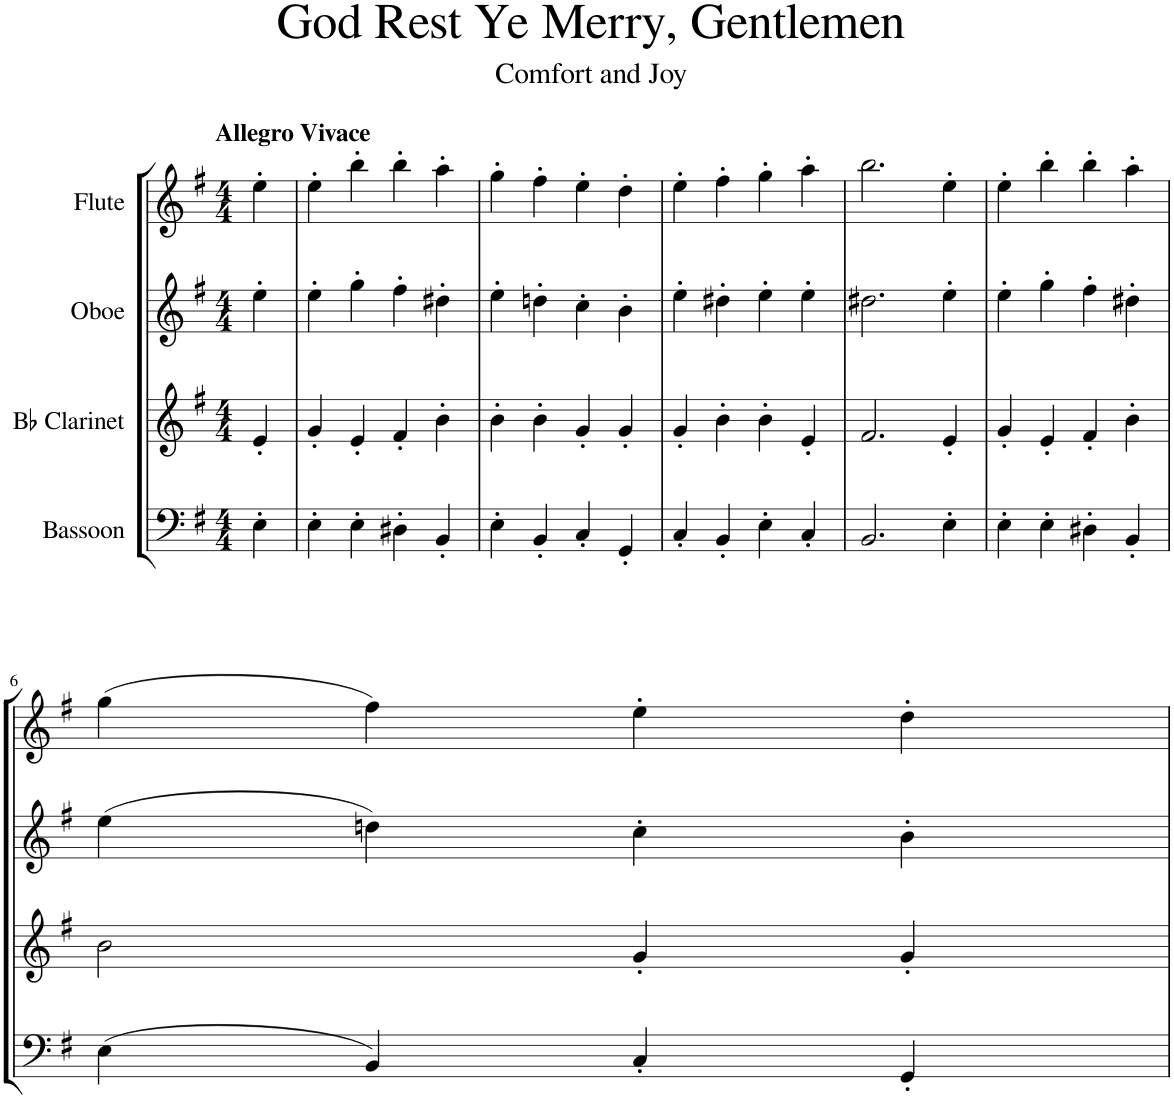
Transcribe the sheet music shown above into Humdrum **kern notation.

**kern	**kern	**kern	**kern
*part4	*part3	*part2	*part1
*staff4	*staff3	*staff2	*staff1
*I"Bassoon	*I"Bb Clarinet	*I"Oboe	*I"Flute
*I'Bsn	*I'Cl	*I'Ob	*I'Fl
*clefF4	*clefG2	*clefG2	*clefG2
*	*ITrd1c2	*	*
*k[f#]	*k[f#]	*k[f#]	*k[f#]
*M4/4	*M4/4	*M4/4	*M4/4
=	=	=	=
!	!	!	!LO:TX:a:B:t=Allegro Vivace
4E'\	4e'/	4ee'\	4ee'\
=1	=1	=1	=1
4E'\	4g'/	4ee'\	4ee'\
4E'\	4e'/	4gg'\	4bb'\
4D#X'\	4f#'/	4ff#'\	4bb'\
4BB'/	4b'\	4dd#X'\	4aa'\
=2	=2	=2	=2
4E'\	4b'\	4ee'\	4gg'\
4BB'/	4b'\	4ddn'\	4ff#'\
4C'/	4g'/	4cc'\	4ee'\
4GG'/	4g'/	4b'\	4dd'\
=3	=3	=3	=3
4C'/	4g'/	4ee'\	4ee'\
4BB'/	4b'\	4dd#X'\	4ff#'\
4E'\	4b'\	4ee'\	4gg'\
4C'/	4e'/	4ee'\	4aa'\
=4	=4	=4	=4
2.BB/	2.f#/	2.dd#X\	2.bb\
4E'\	4e'/	4ee'\	4ee'\
=5	=5	=5	=5
4E'\	4g'/	4ee'\	4ee'\
4E'\	4e'/	4gg'\	4bb'\
4D#X'\	4f#'/	4ff#'\	4bb'\
4BB'/	4b'\	4dd#X'\	4aa'\
!!LO:LB:g=z
=6	=6	=6	=6
(4E\	2b\	(4ee\	(4gg\
4BB/)	.	4ddn\)	4ff#\)
4C'/	4g'/	4cc'\	4ee'\
4GG'/	4g'/	4b'\	4dd'\
=	=	=	=
*-	*-	*-	*-
